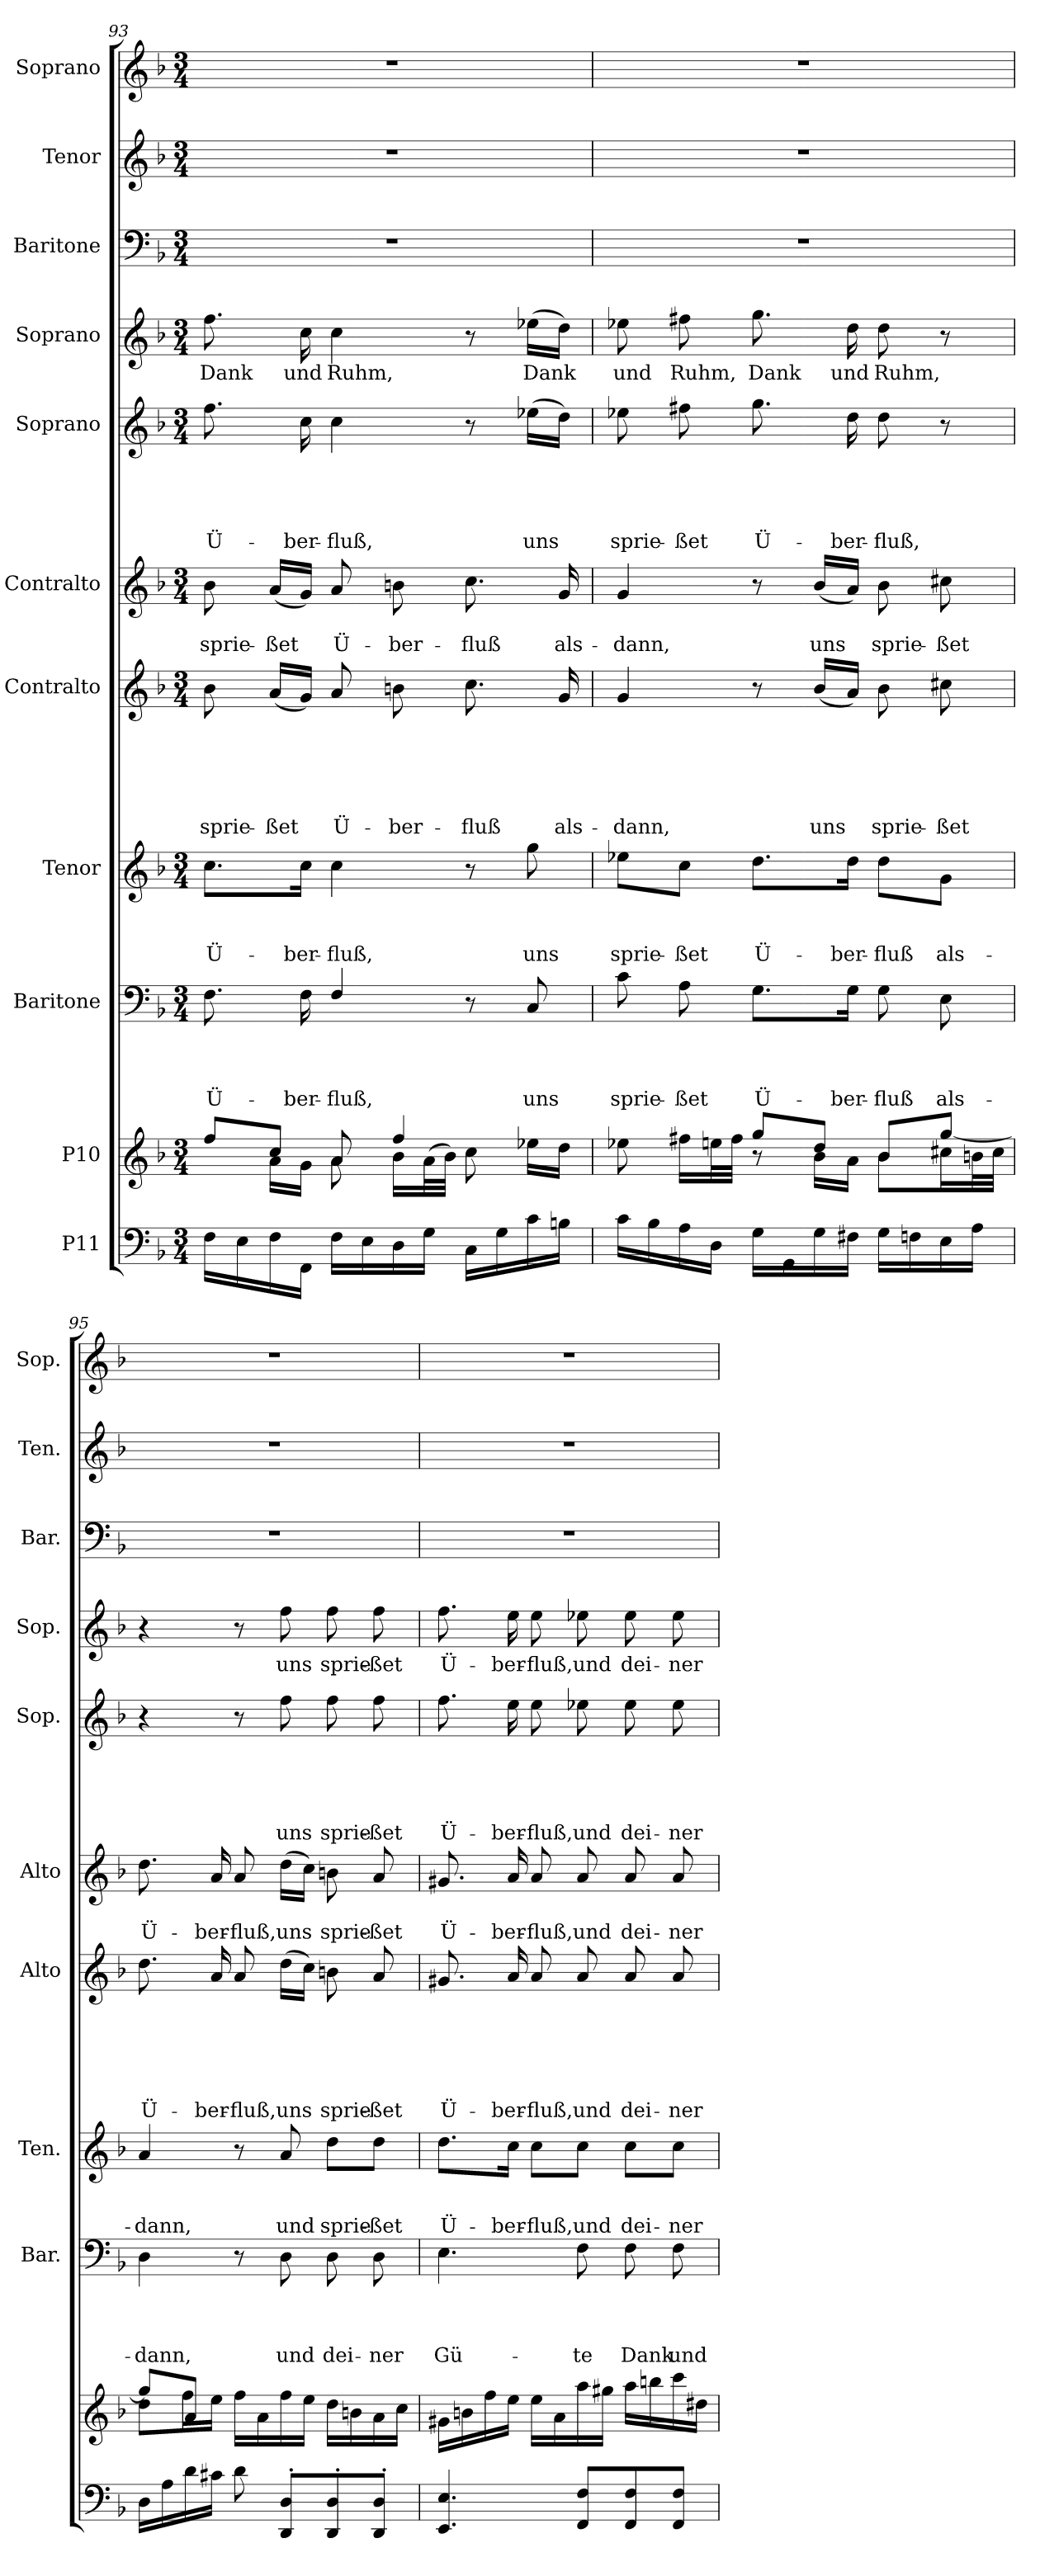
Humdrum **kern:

**kern	**kern	**kern	**text	**text	**text	**text	**kern	**text	**text	**text	**kern	**text	**text	**text	**text	**text	**text	**kern	**text	**text	**kern	**text	**text	**text	**text	**text	**kern	**text	**kern	**kern	**kern
*part11	*part10	*part9	*part9	*part9	*part9	*part9	*part8	*part8	*part8	*part8	*part7	*part7	*part7	*part7	*part7	*part7	*part7	*part6	*part6	*part6	*part5	*part5	*part5	*part5	*part5	*part5	*part4	*part4	*part3	*part2	*part1
*staff11	*staff10	*staff9	*staff9	*staff9	*staff9	*staff9	*staff8	*staff8	*staff8	*staff8	*staff7	*staff7	*staff7	*staff7	*staff7	*staff7	*staff7	*staff6	*staff6	*staff6	*staff5	*staff5	*staff5	*staff5	*staff5	*staff5	*staff4	*staff4	*staff3	*staff2	*staff1
*I"P11	*I"P10	*I"Baritone	*	*	*	*	*I"Tenor	*	*	*	*I"Contralto	*	*	*	*	*	*	*I"Contralto	*	*	*I"Soprano	*	*	*	*	*	*I"Soprano	*	*I"Baritone	*I"Tenor	*I"Soprano
*	*	*I'Bar.	*	*	*	*	*I'Ten.	*	*	*	*I'Alto	*	*	*	*	*	*	*I'Alto	*	*	*I'Sop.	*	*	*	*	*	*I'Sop.	*	*I'Bar.	*I'Ten.	*I'Sop.
!!LO:PB:g=z
*clefF4	*clefG2	*clefF4	*	*	*	*	*clefG2	*	*	*	*clefG2	*	*	*	*	*	*	*clefG2	*	*	*clefG2	*	*	*	*	*	*clefG2	*	*clefF4	*clefG2	*clefG2
*	*	*	*	*	*	*	*ITrd7c12	*	*	*	*	*	*	*	*	*	*	*	*	*	*	*	*	*	*	*	*	*	*	*ITrd7c12	*
*k[b-]	*k[b-]	*k[b-]	*	*	*	*	*k[b-]	*	*	*	*k[b-]	*	*	*	*	*	*	*k[b-]	*	*	*k[b-]	*	*	*	*	*	*k[b-]	*	*k[b-]	*k[b-]	*k[b-]
*F:	*F:	*F:	*	*	*	*	*F:	*	*	*	*F:	*	*	*	*	*	*	*F:	*	*	*F:	*	*	*	*	*	*F:	*	*F:	*F:	*F:
*M3/4	*M3/4	*M3/4	*	*	*	*	*M3/4	*	*	*	*M3/4	*	*	*	*	*	*	*M3/4	*	*	*M3/4	*	*	*	*	*	*M3/4	*	*M3/4	*M3/4	*M3/4
=93	=93	=93	=93	=93	=93	=93	=93	=93	=93	=93	=93	=93	=93	=93	=93	=93	=93	=93	=93	=93	=93	=93	=93	=93	=93	=93	=93	=93	=93	=93	=93
*^	*^	*	*	*	*	*	*	*	*	*	*	*	*	*	*	*	*	*	*	*	*	*	*	*	*	*	*	*	*	*	*
*	*	*	*^	*	*	*	*	*	*	*	*	*	*	*	*	*	*	*	*	*	*	*	*	*	*	*	*	*	*	*	*	*	*
!	!	!	!	!	!	!	!	!	!LO:LY:b	!	!	!	!LO:LY:b	!	!	!	!	!	!	!LO:LY:b	!	!	!LO:LY:b	!	!	!	!	!	!LO:LY:b	!	!LO:LY:b	!LO:N:vis=1	!LO:N:vis=1	!LO:N:vis=1
16F\LL	2.ryy	2.ryy	8ff/L	8ryy	8.F\	.	.	.	Ü-	8.c\L	.	.	Ü-	8b-\	.	.	.	.	.	sprie-	8b-\	.	sprie-	8.ff\	.	.	.	.	Ü-	8.ff\	Dank	2.r	2.r	2.r
16E\	.	.	.	.	.	.	.	.	.	.	.	.	.	.	.	.	.	.	.	.	.	.	.	.	.	.	.	.	.	.	.	.	.	.
!	!	!	!	!	!	!	!	!	!	!	!	!	!	!	!	!	!	!	!	!LO:LY:b	!	!	!LO:LY:b	!	!	!	!	!	!	!	!	!	!	!
16F\	.	.	8cc/J	16a\LL	.	.	.	.	.	.	.	.	.	(<16a/LL	.	.	.	.	.	-ßet	(<16a/LL	.	-ßet	.	.	.	.	.	.	.	.	.	.	.
!	!	!	!	!	!	!	!	!	!LO:LY:b	!	!	!	!LO:LY:b	!	!	!	!	!	!	!	!	!	!	!	!	!	!	!	!LO:LY:b	!	!LO:LY:b	!	!	!
16FF\JJ	.	.	.	16g\JJ	16F\	.	.	.	-ber-	16c\Jk	.	.	-ber-	16g/JJ)	.	.	.	.	.	.	16g/JJ)	.	.	16cc\	.	.	.	.	-ber-	16cc\	und	.	.	.
!	!	!	!	!	!	!	!	!	!LO:LY:b	!	!	!	!LO:LY:b	!	!	!	!	!	!	!LO:LY:b	!	!	!LO:LY:b	!	!	!	!	!	!LO:LY:b	!	!LO:LY:b	!	!	!
16F\LL	.	.	8a/	8a\	4F/	.	.	.	-fluß,	4c\	.	.	-fluß,	8a/	.	.	.	.	.	Ü-	8a/	.	Ü-	4cc\	.	.	.	.	-fluß,	4cc\	Ruhm,	.	.	.
16E\	.	.	.	.	.	.	.	.	.	.	.	.	.	.	.	.	.	.	.	.	.	.	.	.	.	.	.	.	.	.	.	.	.	.
!	!	!	!	!	!	!	!	!	!	!	!	!	!	!	!	!	!	!	!	!LO:LY:b	!	!	!LO:LY:b	!	!	!	!	!	!	!	!	!	!	!
16D\	.	.	4ff/	16b-\LL	.	.	.	.	.	.	.	.	.	8bn\	.	.	.	.	.	-ber-	8bn\	.	-ber-	.	.	.	.	.	.	.	.	.	.	.
16G\JJ	.	.	.	(>32a\L	.	.	.	.	.	.	.	.	.	.	.	.	.	.	.	.	.	.	.	.	.	.	.	.	.	.	.	.	.	.
.	.	.	.	32b-\JJJ)	.	.	.	.	.	.	.	.	.	.	.	.	.	.	.	.	.	.	.	.	.	.	.	.	.	.	.	.	.	.
!	!	!	!	!	!	!	!	!	!	!	!	!	!	!	!	!	!	!	!	!LO:LY:b	!	!	!LO:LY:b	!	!	!	!	!	!	!	!	!	!	!
16C\LL	.	.	.	8cc\	8r	.	.	.	.	8r	.	.	.	8.cc\	.	.	.	.	.	-fluß	8.cc\	.	-fluß	8r	.	.	.	.	.	8r	.	.	.	.
16G\	.	.	.	.	.	.	.	.	.	.	.	.	.	.	.	.	.	.	.	.	.	.	.	.	.	.	.	.	.	.	.	.	.	.
!	!	!	!	!	!	!	!	!	!LO:LY:b	!	!	!	!LO:LY:b	!	!	!	!	!	!	!	!	!	!	!	!	!	!	!	!LO:LY:b	!	!LO:LY:b	!	!	!
16c\	.	.	8ryy	16ee-X\LL	8C/	.	.	.	uns	8g\	.	.	uns	.	.	.	.	.	.	.	.	.	.	(>16ee-X\LL	.	.	.	.	uns	(>16ee-X\LL	Dank	.	.	.
!	!	!	!	!	!	!	!	!	!	!	!	!	!	!	!	!	!	!	!	!LO:LY:b	!	!	!LO:LY:b	!	!	!	!	!	!	!	!	!	!	!
16Bn\JJ	.	.	.	16dd\JJ	.	.	.	.	.	.	.	.	.	16g/	.	.	.	.	.	als-	16g/	.	als-	16dd\JJ)	.	.	.	.	.	16dd\JJ)	.	.	.	.
=94	=94	=94	=94	=94	=94	=94	=94	=94	=94	=94	=94	=94	=94	=94	=94	=94	=94	=94	=94	=94	=94	=94	=94	=94	=94	=94	=94	=94	=94	=94	=94	=94	=94	=94
!	!	!	!	!	!	!	!	!	!LO:LY:b	!	!	!	!LO:LY:b	!	!	!	!	!	!	!LO:LY:b	!	!	!LO:LY:b	!	!	!	!	!	!LO:LY:b	!	!LO:LY:b	!LO:N:vis=1	!LO:N:vis=1	!LO:N:vis=1
16c\LL	2.ryy	2.ryy	4ryy	8ee-X\	8c\	.	.	.	sprie-	8e-X\L	.	.	sprie-	4g/	.	.	.	.	.	-dann,	4g/	.	-dann,	8ee-X\	.	.	.	.	sprie-	8ee-X\	und	2.r	2.r	2.r
16B-\	.	.	.	.	.	.	.	.	.	.	.	.	.	.	.	.	.	.	.	.	.	.	.	.	.	.	.	.	.	.	.	.	.	.
!	!	!	!	!	!	!	!	!	!LO:LY:b	!	!	!	!LO:LY:b	!	!	!	!	!	!	!	!	!	!	!	!	!	!	!	!LO:LY:b	!	!LO:LY:b	!	!	!
16A\	.	.	.	16ff#X\LL	8A\	.	.	.	-ßet	8c\J	.	.	-ßet	.	.	.	.	.	.	.	.	.	.	8ff#X\	.	.	.	.	-ßet	8ff#X\	Ruhm,	.	.	.
16D\JJ	.	.	.	32een\L	.	.	.	.	.	.	.	.	.	.	.	.	.	.	.	.	.	.	.	.	.	.	.	.	.	.	.	.	.	.
.	.	.	.	32ff#\JJJ	.	.	.	.	.	.	.	.	.	.	.	.	.	.	.	.	.	.	.	.	.	.	.	.	.	.	.	.	.	.
!	!	!	!	!	!	!	!	!	!LO:LY:b	!	!	!	!LO:LY:b	!	!	!	!	!	!	!	!	!	!	!	!	!	!	!	!LO:LY:b	!	!LO:LY:b	!	!	!
16G\LL	.	.	8gg/L	8r	8.G\L	.	.	.	Ü-	8.d\L	.	.	Ü-	8r	.	.	.	.	.	.	8r	.	.	8.gg\	.	.	.	.	Ü-	8.gg\	Dank	.	.	.
16GG\	.	.	.	.	.	.	.	.	.	.	.	.	.	.	.	.	.	.	.	.	.	.	.	.	.	.	.	.	.	.	.	.	.	.
!	!	!	!	!	!	!	!	!	!	!	!	!	!	!	!	!	!	!	!	!LO:LY:b	!	!	!LO:LY:b	!	!	!	!	!	!	!	!	!	!	!
16G\	.	.	8dd/J	16b-\LL	.	.	.	.	.	.	.	.	.	(<16b-/LL	.	.	.	.	.	uns	(<16b-/LL	.	uns	.	.	.	.	.	.	.	.	.	.	.
!	!	!	!	!	!	!	!	!	!LO:LY:b	!	!	!	!LO:LY:b	!	!	!	!	!	!	!	!	!	!	!	!	!	!	!	!LO:LY:b	!	!LO:LY:b	!	!	!
16F#X\JJ	.	.	.	16a\JJ	16G\Jk	.	.	.	-ber-	16d\Jk	.	.	-ber-	16a/JJ)	.	.	.	.	.	.	16a/JJ)	.	.	16dd\	.	.	.	.	-ber-	16dd\	und	.	.	.
!	!	!	!	!	!	!	!	!	!LO:LY:b	!	!	!	!LO:LY:b	!	!	!	!	!	!	!LO:LY:b	!	!	!LO:LY:b	!	!	!	!	!	!LO:LY:b	!	!LO:LY:b	!	!	!
16G\LL	.	.	8b-/L	8b-\L	8G\	.	.	.	-fluß	8d\L	.	.	-fluß	8b-\	.	.	.	.	.	sprie-	8b-\	.	sprie-	8dd\	.	.	.	.	-fluß,	8dd\	Ruhm,	.	.	.
16Fn\	.	.	.	.	.	.	.	.	.	.	.	.	.	.	.	.	.	.	.	.	.	.	.	.	.	.	.	.	.	.	.	.	.	.
!	!	!	!	!	!	!	!	!	!LO:LY:b	!	!	!	!LO:LY:b	!	!	!	!	!	!	!LO:LY:b	!	!	!LO:LY:b	!	!	!	!	!	!	!	!	!	!	!
16E\	.	.	[>8gg/J	16cc#X\L	8E\	.	.	.	als-	8G\J	.	.	als-	8cc#X\	.	.	.	.	.	-ßet	8cc#X\	.	-ßet	8r	.	.	.	.	.	8r	.	.	.	.
16A\JJ	.	.	.	32bn\L	.	.	.	.	.	.	.	.	.	.	.	.	.	.	.	.	.	.	.	.	.	.	.	.	.	.	.	.	.	.
.	.	.	.	32cc#\JJJ	.	.	.	.	.	.	.	.	.	.	.	.	.	.	.	.	.	.	.	.	.	.	.	.	.	.	.	.	.	.
!!LO:PB:g=z
=95	=95	=95	=95	=95	=95	=95	=95	=95	=95	=95	=95	=95	=95	=95	=95	=95	=95	=95	=95	=95	=95	=95	=95	=95	=95	=95	=95	=95	=95	=95	=95	=95	=95	=95
!	!	!	!	!	!	!	!	!	!LO:LY:b	!	!	!	!LO:LY:b	!	!	!	!	!	!	!LO:LY:b	!	!	!LO:LY:b	!	!	!	!	!	!	!	!	!LO:N:vis=1	!LO:N:vis=1	!LO:N:vis=1
16D\LL	2.ryy	2.ryy	8gg/L]	8dd\L	4D\	.	.	.	-dann,	4A/	.	.	-dann,	8.dd\	.	.	.	.	.	Ü-	8.dd\	.	Ü-	4r	.	.	.	.	.	4r	.	2.r	2.r	2.r
16A\	.	.	.	.	.	.	.	.	.	.	.	.	.	.	.	.	.	.	.	.	.	.	.	.	.	.	.	.	.	.	.	.	.	.
16d\	.	.	8a/J	16ff\L	.	.	.	.	.	.	.	.	.	.	.	.	.	.	.	.	.	.	.	.	.	.	.	.	.	.	.	.	.	.
!	!	!	!	!	!	!	!	!	!	!	!	!	!	!	!	!	!	!	!	!LO:LY:b	!	!	!LO:LY:b	!	!	!	!	!	!	!	!	!	!	!
16c#X\JJ	.	.	.	16ee\JJ	.	.	.	.	.	.	.	.	.	16a/	.	.	.	.	.	-ber-	16a/	.	-ber-	.	.	.	.	.	.	.	.	.	.	.
!	!	!	!	!	!	!	!	!	!	!	!	!	!	!	!	!	!	!	!	!LO:LY:b	!	!	!LO:LY:b	!	!	!	!	!	!	!	!	!	!	!
8d\	.	.	2ryy	16ff\LL	8r	.	.	.	.	8r	.	.	.	8a/	.	.	.	.	.	-fluß,	8a/	.	-fluß,	8r	.	.	.	.	.	8r	.	.	.	.
.	.	.	.	16a\	.	.	.	.	.	.	.	.	.	.	.	.	.	.	.	.	.	.	.	.	.	.	.	.	.	.	.	.	.	.
!	!	!	!	!	!	!	!	!	!LO:LY:b	!	!	!	!LO:LY:b	!	!	!	!	!	!	!LO:LY:b	!	!	!LO:LY:b	!	!	!	!	!	!LO:LY:b	!	!LO:LY:b	!	!	!
8DD/'> 8D/'>L	.	.	.	16ff\	8D\	.	.	.	und	8A/	.	.	und	(>16dd\LL	.	.	.	.	.	uns	(>16dd\LL	.	uns	8ff\	.	.	.	.	uns	8ff\	uns	.	.	.
.	.	.	.	16ee\JJ	.	.	.	.	.	.	.	.	.	16cc\JJ)	.	.	.	.	.	.	16cc\JJ)	.	.	.	.	.	.	.	.	.	.	.	.	.
!	!	!	!	!	!	!	!	!	!LO:LY:b	!	!	!	!LO:LY:b	!	!	!	!	!	!	!LO:LY:b	!	!	!LO:LY:b	!	!	!	!	!	!LO:LY:b	!	!LO:LY:b	!	!	!
8DD/'> 8D/'>	.	.	.	16dd\LL	8D\	.	.	.	dei-	8d\L	.	.	sprie-	8bn\	.	.	.	.	.	sprie-	8bn\	.	sprie-	8ff\	.	.	.	.	sprie-	8ff\	sprie-	.	.	.
.	.	.	.	16bn\	.	.	.	.	.	.	.	.	.	.	.	.	.	.	.	.	.	.	.	.	.	.	.	.	.	.	.	.	.	.
!	!	!	!	!	!	!	!	!	!LO:LY:b	!	!	!	!LO:LY:b	!	!	!	!	!	!	!LO:LY:b	!	!	!LO:LY:b	!	!	!	!	!	!LO:LY:b	!	!LO:LY:b	!	!	!
8DD/'> 8D/'>J	.	.	.	16a\	8D\	.	.	.	-ner	8d\J	.	.	-ßet	8a/	.	.	.	.	.	-ßet	8a/	.	-ßet	8ff\	.	.	.	.	-ßet	8ff\	-ßet	.	.	.
.	.	.	.	16cc\JJ	.	.	.	.	.	.	.	.	.	.	.	.	.	.	.	.	.	.	.	.	.	.	.	.	.	.	.	.	.	.
=96	=96	=96	=96	=96	=96	=96	=96	=96	=96	=96	=96	=96	=96	=96	=96	=96	=96	=96	=96	=96	=96	=96	=96	=96	=96	=96	=96	=96	=96	=96	=96	=96	=96	=96
!	!	!	!	!	!	!	!	!	!LO:LY:b	!	!	!	!LO:LY:b	!	!	!	!	!	!	!LO:LY:b	!	!	!LO:LY:b	!	!	!	!	!	!LO:LY:b	!	!LO:LY:b	!	!	!
4.EE/ 4.E/	2.ryy	2.ryy	2.ryy	16g#X\LL	4.E\	.	.	.	Gü-	8.d\L	.	.	Ü-	8.g#X/	.	.	.	.	.	Ü-	8.g#X/	.	Ü-	8.ff\	.	.	.	.	Ü-	8.ff\	Ü-	2.r	2.r	2.r
.	.	.	.	16bn\	.	.	.	.	.	.	.	.	.	.	.	.	.	.	.	.	.	.	.	.	.	.	.	.	.	.	.	.	.	.
.	.	.	.	16ff\	.	.	.	.	.	.	.	.	.	.	.	.	.	.	.	.	.	.	.	.	.	.	.	.	.	.	.	.	.	.
!	!	!	!	!	!	!	!	!	!	!	!	!	!LO:LY:b	!	!	!	!	!	!	!LO:LY:b	!	!	!LO:LY:b	!	!	!	!	!	!LO:LY:b	!	!LO:LY:b	!	!	!
.	.	.	.	16ee\JJ	.	.	.	.	.	16c\Jk	.	.	-ber-	16a/	.	.	.	.	.	-ber-	16a/	.	-ber-	16ee\	.	.	.	.	-ber-	16ee\	-ber-	.	.	.
!	!	!	!	!	!	!	!	!	!	!	!	!	!LO:LY:b	!	!	!	!	!	!	!LO:LY:b	!	!	!LO:LY:b	!	!	!	!	!	!LO:LY:b	!	!LO:LY:b	!	!	!
.	.	.	.	16ee\LL	.	.	.	.	.	8c\L	.	.	-fluß,	8a/	.	.	.	.	.	-fluß,	8a/	.	-fluß,	8ee\	.	.	.	.	-fluß,	8ee\	-fluß,	.	.	.
.	.	.	.	16a\	.	.	.	.	.	.	.	.	.	.	.	.	.	.	.	.	.	.	.	.	.	.	.	.	.	.	.	.	.	.
!	!	!	!	!	!	!	!	!	!LO:LY:b	!	!	!	!LO:LY:b	!	!	!	!	!	!	!LO:LY:b	!	!	!LO:LY:b	!	!	!	!	!	!LO:LY:b	!	!LO:LY:b	!	!	!
8FF/ 8F/L	.	.	.	16aa\	8F\	.	.	.	-te	8c\J	.	.	und	8a/	.	.	.	.	.	und	8a/	.	und	8ee-X\	.	.	.	.	und	8ee-X\	und	.	.	.
.	.	.	.	16gg#X\JJ	.	.	.	.	.	.	.	.	.	.	.	.	.	.	.	.	.	.	.	.	.	.	.	.	.	.	.	.	.	.
!	!	!	!	!	!	!	!	!	!LO:LY:b	!	!	!	!LO:LY:b	!	!	!	!	!	!	!LO:LY:b	!	!	!LO:LY:b	!	!	!	!	!	!LO:LY:b	!	!LO:LY:b	!	!	!
8FF/ 8F/	.	.	.	16aa\LL	8F\	.	.	.	Dank	8c\L	.	.	dei-	8a/	.	.	.	.	.	dei-	8a/	.	dei-	8ee-\	.	.	.	.	dei-	8ee-\	dei-	.	.	.
.	.	.	.	16bbn\	.	.	.	.	.	.	.	.	.	.	.	.	.	.	.	.	.	.	.	.	.	.	.	.	.	.	.	.	.	.
!	!	!	!	!	!	!	!	!	!LO:LY:b	!	!	!	!LO:LY:b	!	!	!	!	!	!	!LO:LY:b	!	!	!LO:LY:b	!	!	!	!	!	!LO:LY:b	!	!LO:LY:b	!	!	!
8FF/ 8F/J	.	.	.	16ccc\	8F\	.	.	.	und	8c\J	.	.	-ner	8a/	.	.	.	.	.	-ner	8a/	.	-ner	8ee-\	.	.	.	.	-ner	8ee-\	-ner	.	.	.
.	.	.	.	16dd#X\JJ	.	.	.	.	.	.	.	.	.	.	.	.	.	.	.	.	.	.	.	.	.	.	.	.	.	.	.	.	.	.
*v	*v	*	*	*	*	*	*	*	*	*	*	*	*	*	*	*	*	*	*	*	*	*	*	*	*	*	*	*	*	*	*	*	*	*
*	*v	*v	*v	*	*	*	*	*	*	*	*	*	*	*	*	*	*	*	*	*	*	*	*	*	*	*	*	*	*	*	*	*	*
=	=	=	=	=	=	=	=	=	=	=	=	=	=	=	=	=	=	=	=	=	=	=	=	=	=	=	=	=	=	=	=
*-	*-	*-	*-	*-	*-	*-	*-	*-	*-	*-	*-	*-	*-	*-	*-	*-	*-	*-	*-	*-	*-	*-	*-	*-	*-	*-	*-	*-	*-	*-	*-
